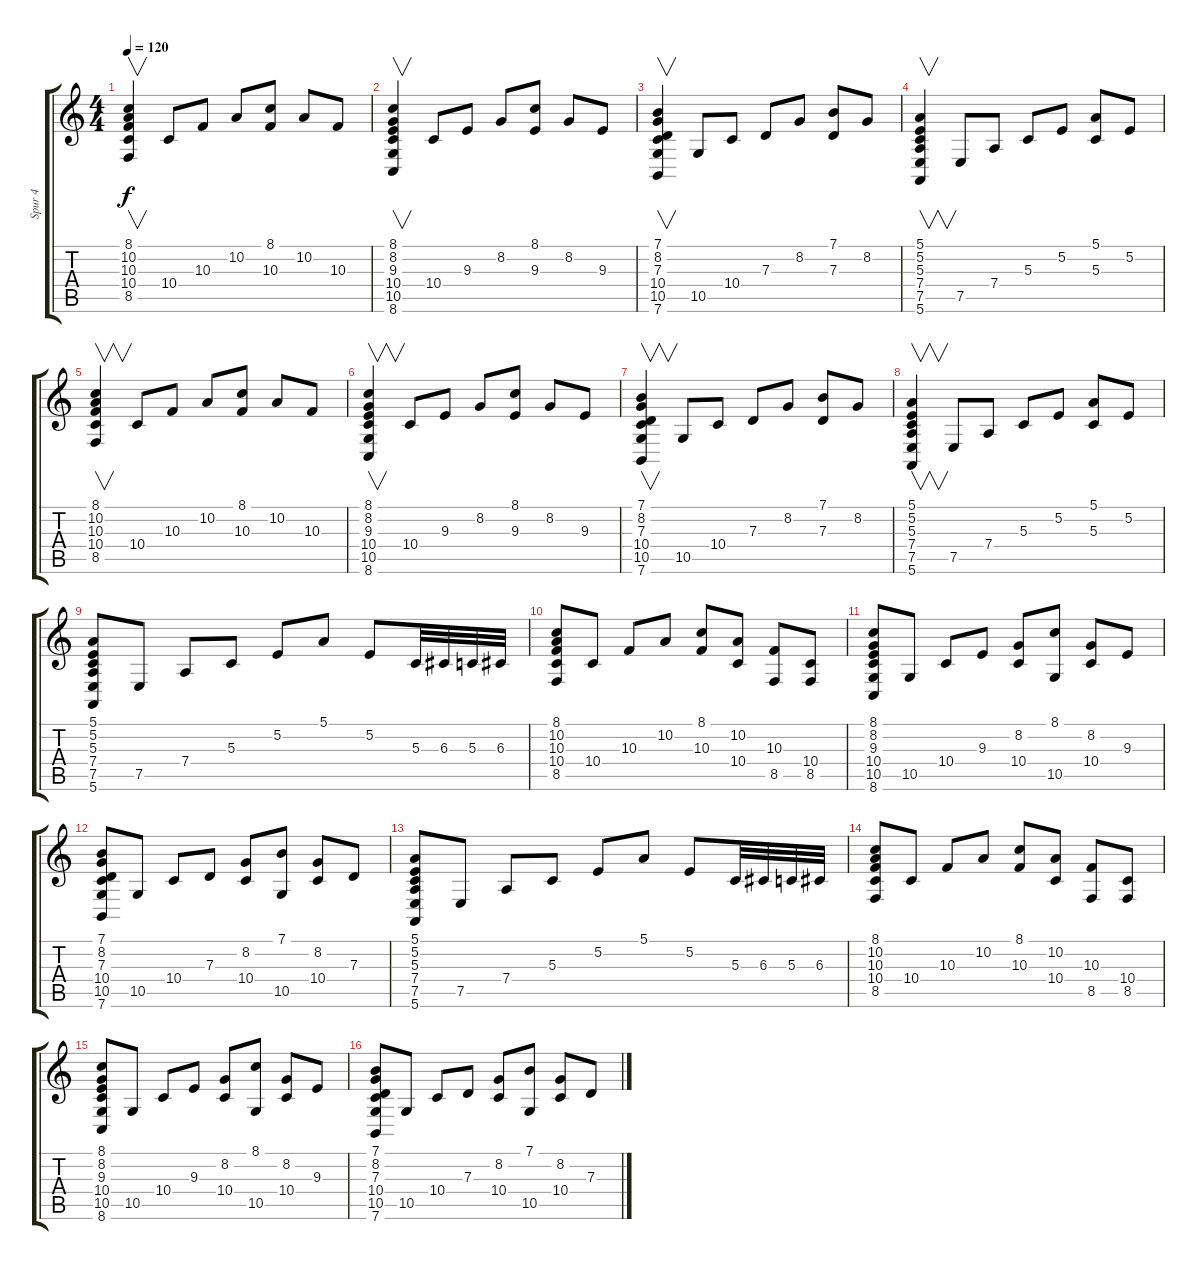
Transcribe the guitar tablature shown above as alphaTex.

\track ("Spur 4" "Spur 4") {instrument brightacousticpiano}
\staff {score tabs}
\tuning (E4 B3 G3 D3 A2 E2) {hide}
\ts (4 4)
\tempo 120
\clef g2
\ks c
(8.1 10.2 10.3 10.4 8.5).4{v dy f} 10.4.8 10.3.8 10.2.8 (8.1 10.3).8 10.2.8 10.3.8 |
(8.1 8.2 9.3 10.4 10.5 8.6).4{v} 10.4.8 9.3.8 8.2.8 (8.1 9.3).8 8.2.8 9.3.8 |
(7.1 8.2 7.3 10.4 10.5 7.6).4{v} 10.5.8 10.4.8 7.3.8 8.2.8 (7.1 7.3).8 8.2.8 |
(5.1 5.2 5.3 7.4 7.5 5.6).4{v} 7.5.8 7.4.8 5.3.8 5.2.8 (5.1 5.3).8 5.2.8 |
(8.1 10.2 10.3 10.4 8.5).4{v} 10.4.8 10.3.8 10.2.8 (8.1 10.3).8 10.2.8 10.3.8 |
(8.1 8.2 9.3 10.4 10.5 8.6).4{v} 10.4.8 9.3.8 8.2.8 (8.1 9.3).8 8.2.8 9.3.8 |
(7.1 8.2 7.3 10.4 10.5 7.6).4{v} 10.5.8 10.4.8 7.3.8 8.2.8 (7.1 7.3).8 8.2.8 |
(5.1 5.2 5.3 7.4 7.5 5.6).4{v} 7.5.8 7.4.8 5.3.8 5.2.8 (5.1 5.3).8 5.2.8 |
(5.1 5.2 5.3 7.4 7.5 5.6).8 7.5.8 7.4.8 5.3.8 5.2.8 5.1.8 5.2.8 5.3.32 6.3.32 5.3.32 6.3.32 |
(8.1 10.2 10.3 10.4 8.5).8 10.4.8 10.3.8 10.2.8 (8.1 10.3).8 (10.2 10.4).8 (10.3 8.5).8 (10.4 8.5).8 |
(8.1 8.2 9.3 10.4 10.5 8.6).8 10.5.8 10.4.8 9.3.8 (8.2 10.4).8 (8.1 10.5).8 (8.2 10.4).8 9.3.8 |
(7.1 8.2 7.3 10.4 10.5 7.6).8 10.5.8 10.4.8 7.3.8 (8.2 10.4).8 (7.1 10.5).8 (8.2 10.4).8 7.3.8 |
(5.1 5.2 5.3 7.4 7.5 5.6).8 7.5.8 7.4.8 5.3.8 5.2.8 5.1.8 5.2.8 5.3.32 6.3.32 5.3.32 6.3.32 |
(8.1 10.2 10.3 10.4 8.5).8 10.4.8 10.3.8 10.2.8 (8.1 10.3).8 (10.2 10.4).8 (10.3 8.5).8 (10.4 8.5).8 |
(8.1 8.2 9.3 10.4 10.5 8.6).8 10.5.8 10.4.8 9.3.8 (8.2 10.4).8 (8.1 10.5).8 (8.2 10.4).8 9.3.8 |
(7.1 8.2 7.3 10.4 10.5 7.6).8 10.5.8 10.4.8 7.3.8 (8.2 10.4).8 (7.1 10.5).8 (8.2 10.4).8 7.3.8
